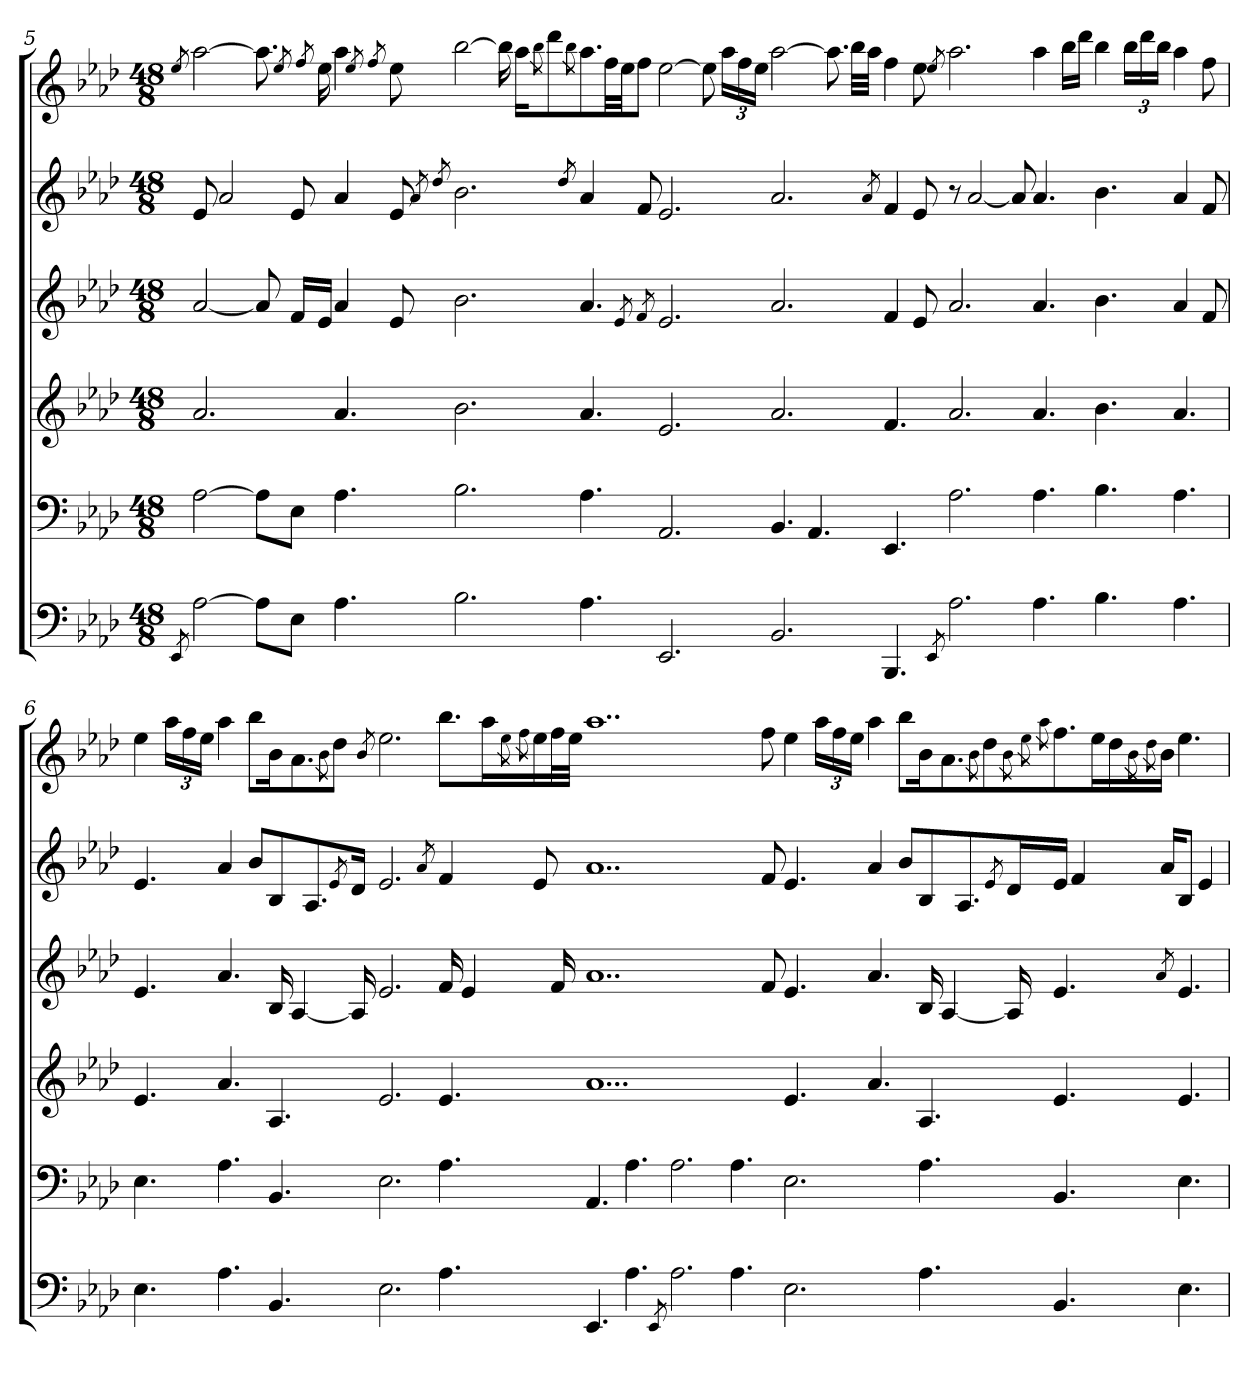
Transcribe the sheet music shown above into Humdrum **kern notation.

**kern	**kern	**kern	**kern	**kern	**kern
*part6	*part5	*part4	*part3	*part2	*part1
*staff6	*staff5	*staff4	*staff3	*staff2	*staff1
*clefF4	*clefF4	*clefG2	*clefG2	*clefG2	*clefG2
*k[b-e-a-d-]	*k[b-e-a-d-]	*k[b-e-a-d-]	*k[b-e-a-d-]	*k[b-e-a-d-]	*k[b-e-a-d-]
*M48/8	*M48/8	*M48/8	*M48/8	*M48/8	*M48/8
=5	=5	=5	=5	=5	=5
8qEE-	.	.	.	.	8qee-
[2A-	[2A-	2.a-	[2a-	8e-	[2aa-
.	.	.	.	2a-	.
8A-\L]	8A-\L]	.	8a-]	.	8.aa-]
8E-\J	8E-\J	.	16f/LL	8e-	.
.	.	.	.	.	8qee-
.	.	.	.	.	8qff
.	.	.	16e-/JJ	.	16ee-
4.A-	4.A-	4.a-	4a-	4a-	4aa-
.	.	.	.	.	8qee-
.	.	.	.	.	8qff
.	.	.	8e-	8e-	8ee-
.	.	.	.	8qa-	.
.	.	.	.	8qdd-	.
2.B-	2.B-	2.b-	2.b-	2.b-	[2bb-
.	.	.	.	.	16bb-]
.	.	.	.	.	16aa-\KL
.	.	.	.	.	8qbb-\
.	.	.	.	.	8ddd-\
.	.	.	.	8qdd-	8qbb-\
4.A-	4.A-	4.a-	4.a-	4a-	8.aa-\
.	.	.	.	.	32ff\LL
.	.	.	.	.	32ee-\JJ
.	.	.	.	8f	8ff\J
.	.	.	8qe-	.	.
.	.	.	8qf	.	.
2.EE-	2.AA-	2.e-	2.e-	2.e-	[2ee-
.	.	.	.	.	8ee-]
.	.	.	.	.	24aa-\LL
.	.	.	.	.	24ff\
.	.	.	.	.	24ee-\JJ
2.BB-	4.BB-	2.a-	2.a-	2.a-	[2aa-
.	4.AA-	.	.	.	.
.	.	.	.	.	8.aa-]
.	.	.	.	.	32bb-\LLL
.	.	.	.	.	32aa-\JJJ
.	.	.	.	8qa-	.
4.BBB-	4.EE-	4.f	4f	4f	4ff
.	.	.	8e-	8e-	8ee-
8qEE-	.	.	.	.	8qee-
2.A-	2.A-	2.a-	2.a-	8r	2.aa-
.	.	.	.	[2a-	.
.	.	.	.	8a-]	.
4.A-	4.A-	4.a-	4.a-	4.a-	4aa-
.	.	.	.	.	16bb-\LL
.	.	.	.	.	16ddd-\JJ
4.B-	4.B-	4.b-	4.b-	4.b-	4bb-
.	.	.	.	.	24bb-\LL
.	.	.	.	.	24ddd-\
.	.	.	.	.	24bb-\JJ
4.A-	4.A-	4.a-	4a-	4a-	4aa-
.	.	.	8f	8f	8ff
=6	=6	=6	=6	=6	=6
4.E-	4.E-	4.e-	4.e-	4.e-	4ee-
.	.	.	.	.	24aa-\LL
.	.	.	.	.	24ff\
.	.	.	.	.	24ee-\JJ
4.A-	4.A-	4.a-	4.a-	4a-	4aa-
.	.	.	.	8b-/L	8bb-\L
4.BB-	4.BB-	4.A-	16B-	8B-/	16b-\K
.	.	.	[4A-	.	8.a-\
.	.	.	.	8.A-/	.
.	.	.	.	.	8qb-\
.	.	.	.	.	8dd-\J
.	.	.	.	8qe-/	.
.	.	.	16A-]	16d-/Jk	.
.	.	.	.	.	8qb-
2.E-	2.E-	2.e-	2.e-	2.e-	2.ee-
.	.	.	.	8qa-	.
4.A-	4.A-	4.e-	16f	4f	8.bb-\L
.	.	.	4e-	.	.
.	.	.	.	.	16aa-\L
.	.	.	.	.	8qee-\
.	.	.	.	.	8qff\
.	.	.	.	8e-	16ee-\
.	.	.	16f	.	32ff\L
.	.	.	.	.	32ee-\JJJ
4.EE-	4.AA-	1...a-	1..a-	1..a-	1..aa-
4.A-	4.A-	.	.	.	.
8qEE-	.	.	.	.	.
2.A-	2.A-	.	.	.	.
4.A-	4.A-	.	.	.	.
.	.	.	8f	8f	8ff
2.E-	2.E-	4.e-	4.e-	4.e-	4ee-
.	.	.	.	.	24aa-\LL
.	.	.	.	.	24ff\
.	.	.	.	.	24ee-\JJ
.	.	4.a-	4.a-	4a-	4aa-
.	.	.	.	8b-/L	8bb-\L
4.A-	4.A-	4.A-	16B-	8B-/	16b-\K
.	.	.	[4A-	.	8.a-\
.	.	.	.	8.A-/	.
.	.	.	.	.	8qb-\
.	.	.	.	.	8dd-\
.	.	.	.	8qe-/	.
.	.	.	16A-]	16d-/L	.
.	.	.	.	.	8qb-\
.	.	.	.	.	8qee-\
.	.	.	.	.	8qaa-\
4.BB-	4.BB-	4.e-	4.e-	16e-/JJ	8.ff\
.	.	.	.	4f	.
.	.	.	.	.	16ee-\L
.	.	.	.	.	16dd-\
.	.	.	.	.	8qb-\
.	.	.	.	.	8qdd-\
.	.	.	.	16a-/KL	16b-\JJ
.	.	.	8qa-	.	.
4.E-	4.E-	4.e-	4.e-	8B-/J	4.ee-
.	.	.	.	4e-	.
=	=	=	=	=	=
*-	*-	*-	*-	*-	*-
